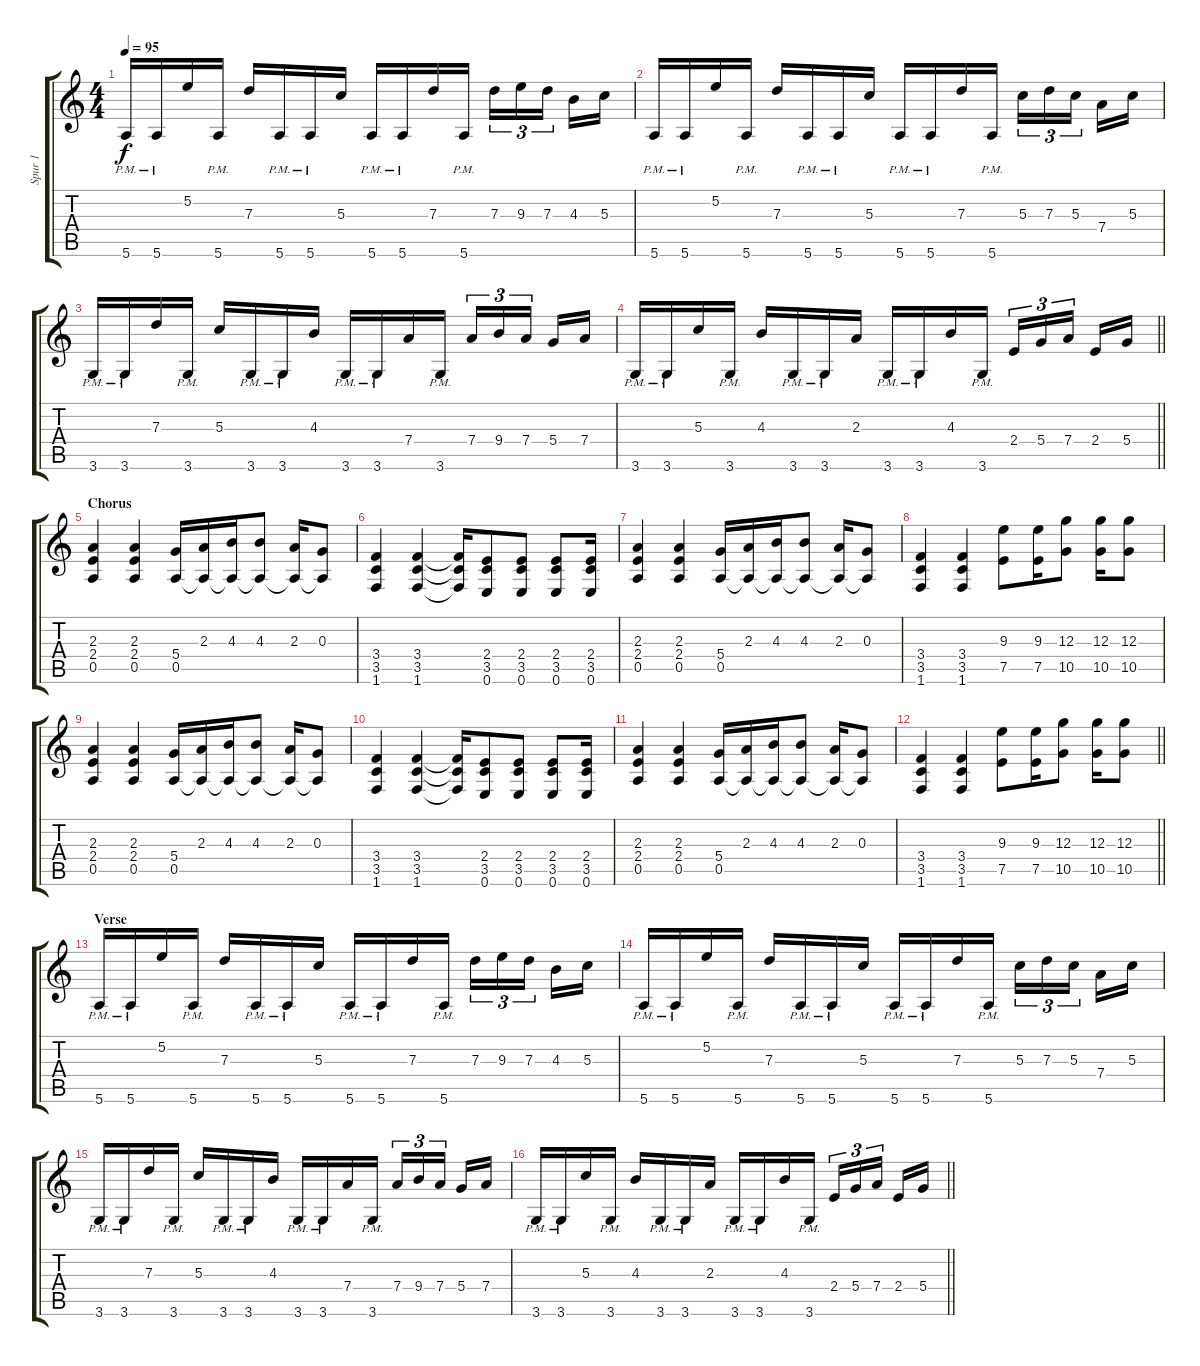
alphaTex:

\track ("Spur 1" "Spur 1") {instrument distortionguitar}
\staff {score tabs}
\tuning (E4 B3 G3 D3 A2 E2) {hide}
\ts (4 4)
\tempo 95
\clef g2
\ks c
5.6{pm}.16{dy f} 5.6{pm}.16 5.2.16 5.6{pm}.16 7.3.16 5.6{pm}.16 5.6{pm}.16 5.3.16 5.6{pm}.16 5.6{pm}.16 7.3.16 5.6{pm}.16 7.3.16{tu (3 2)} 9.3.16{tu (3 2)} 7.3.16{tu (3 2)} 4.3.16 5.3.16 |
5.6{pm}.16 5.6{pm}.16 5.2.16 5.6{pm}.16 7.3.16 5.6{pm}.16 5.6{pm}.16 5.3.16 5.6{pm}.16 5.6{pm}.16 7.3.16 5.6{pm}.16 5.3.16{tu (3 2)} 7.3.16{tu (3 2)} 5.3.16{tu (3 2)} 7.4.16 5.3.16 |
3.6{pm}.16 3.6{pm}.16 7.3.16 3.6{pm}.16 5.3.16 3.6{pm}.16 3.6{pm}.16 4.3.16 3.6{pm}.16 3.6{pm}.16 7.4.16 3.6{pm}.16 7.4.16{tu (3 2)} 9.4.16{tu (3 2)} 7.4.16{tu (3 2)} 5.4.16 7.4.16 |
\barLineRight lightlight
3.6{pm}.16 3.6{pm}.16 5.3.16 3.6{pm}.16 4.3.16 3.6{pm}.16 3.6{pm}.16 2.3.16 3.6{pm}.16 3.6{pm}.16 4.3.16 3.6{pm}.16 2.4.16{tu (3 2)} 5.4.16{tu (3 2)} 7.4.16{tu (3 2)} 2.4.16 5.4.16 |
\section ("" "Chorus")
(2.3 2.4 0.5).4 (2.3 2.4 0.5).4 (5.4 0.5).16 (2.3 0.5{t}).16 (4.3 0.5{t}).16 (4.3 0.5{t}).8 (2.3 0.5{t}).16 (0.3 0.5{t}).8 |
(3.4 3.5 1.6).4 (3.4 3.5 1.6).4 (3.4{t} 3.5{t} 1.6{t}).16 (2.4 3.5 0.6).8 (2.4 3.5 0.6).8 (2.4 3.5 0.6).8 (2.4 3.5 0.6).16 |
(2.3 2.4 0.5).4 (2.3 2.4 0.5).4 (5.4 0.5).16 (2.3 0.5{t}).16 (4.3 0.5{t}).16 (4.3 0.5{t}).8 (2.3 0.5{t}).16 (0.3 0.5{t}).8 |
(3.4 3.5 1.6).4 (3.4 3.5 1.6).4 (9.3 7.5).8 (9.3 7.5).16 (12.3 10.5).8 (12.3 10.5).16 (12.3 10.5).8 |
(2.3 2.4 0.5).4 (2.3 2.4 0.5).4 (5.4 0.5).16 (2.3 0.5{t}).16 (4.3 0.5{t}).16 (4.3 0.5{t}).8 (2.3 0.5{t}).16 (0.3 0.5{t}).8 |
(3.4 3.5 1.6).4 (3.4 3.5 1.6).4 (3.4{t} 3.5{t} 1.6{t}).16 (2.4 3.5 0.6).8 (2.4 3.5 0.6).8 (2.4 3.5 0.6).8 (2.4 3.5 0.6).16 |
(2.3 2.4 0.5).4 (2.3 2.4 0.5).4 (5.4 0.5).16 (2.3 0.5{t}).16 (4.3 0.5{t}).16 (4.3 0.5{t}).8 (2.3 0.5{t}).16 (0.3 0.5{t}).8 |
\barLineRight lightlight
(3.4 3.5 1.6).4 (3.4 3.5 1.6).4 (9.3 7.5).8 (9.3 7.5).16 (12.3 10.5).8 (12.3 10.5).16 (12.3 10.5).8 |
\section ("" "Verse")
5.6{pm}.16 5.6{pm}.16 5.2.16 5.6{pm}.16 7.3.16 5.6{pm}.16 5.6{pm}.16 5.3.16 5.6{pm}.16 5.6{pm}.16 7.3.16 5.6{pm}.16 7.3.16{tu (3 2)} 9.3.16{tu (3 2)} 7.3.16{tu (3 2)} 4.3.16 5.3.16 |
5.6{pm}.16 5.6{pm}.16 5.2.16 5.6{pm}.16 7.3.16 5.6{pm}.16 5.6{pm}.16 5.3.16 5.6{pm}.16 5.6{pm}.16 7.3.16 5.6{pm}.16 5.3.16{tu (3 2)} 7.3.16{tu (3 2)} 5.3.16{tu (3 2)} 7.4.16 5.3.16 |
3.6{pm}.16 3.6{pm}.16 7.3.16 3.6{pm}.16 5.3.16 3.6{pm}.16 3.6{pm}.16 4.3.16 3.6{pm}.16 3.6{pm}.16 7.4.16 3.6{pm}.16 7.4.16{tu (3 2)} 9.4.16{tu (3 2)} 7.4.16{tu (3 2)} 5.4.16 7.4.16 |
\barLineRight lightlight
3.6{pm}.16 3.6{pm}.16 5.3.16 3.6{pm}.16 4.3.16 3.6{pm}.16 3.6{pm}.16 2.3.16 3.6{pm}.16 3.6{pm}.16 4.3.16 3.6{pm}.16 2.4.16{tu (3 2)} 5.4.16{tu (3 2)} 7.4.16{tu (3 2)} 2.4.16 5.4.16
